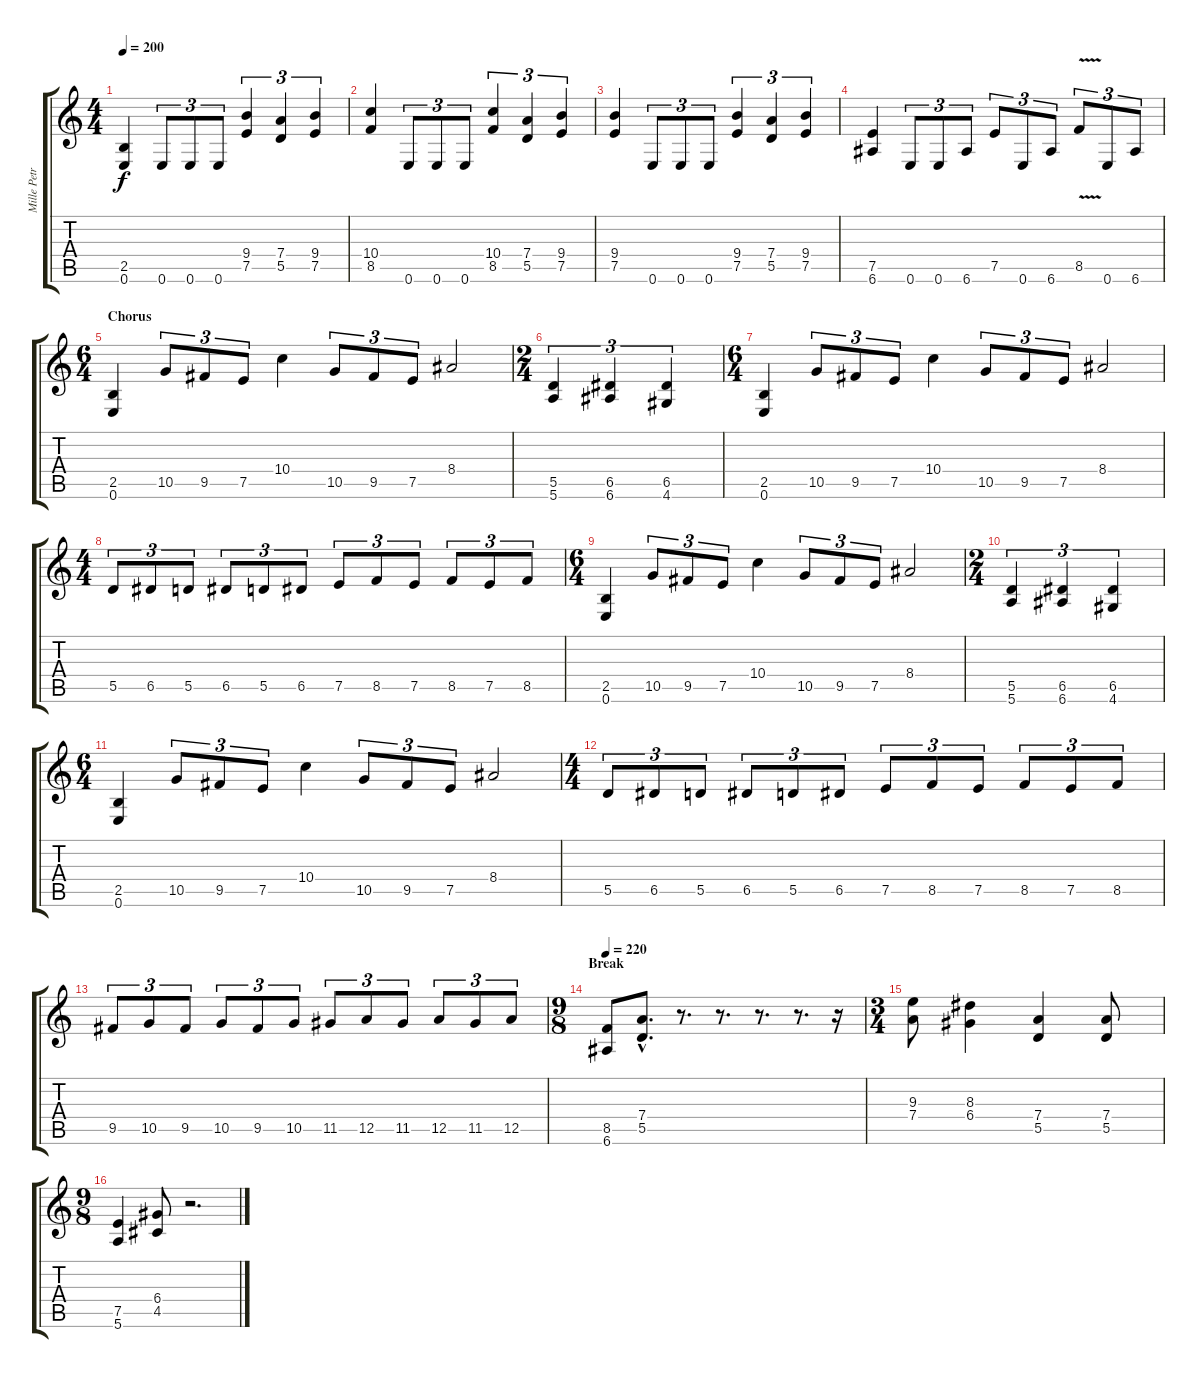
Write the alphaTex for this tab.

\track ("Mille Petrozza" "Mille Petr") {instrument distortionguitar}
\staff {score tabs}
\tuning (E4 B3 G3 D3 A2 E2) {hide}
\ts (4 4)
\tempo 200
\clef g2
\ks c
(2.5 0.6).4{dy f} 0.6.8{tu (3 2)} 0.6.8{tu (3 2)} 0.6.8{tu (3 2)} (9.4 7.5).4{tu (3 2)} (7.4 5.5).4{tu (3 2)} (9.4 7.5).4{tu (3 2)} |
(10.4 8.5).4 0.6.8{tu (3 2)} 0.6.8{tu (3 2)} 0.6.8{tu (3 2)} (10.4 8.5).4{tu (3 2)} (7.4 5.5).4{tu (3 2)} (9.4 7.5).4{tu (3 2)} |
(9.4 7.5).4 0.6.8{tu (3 2)} 0.6.8{tu (3 2)} 0.6.8{tu (3 2)} (9.4 7.5).4{tu (3 2)} (7.4 5.5).4{tu (3 2)} (9.4 7.5).4{tu (3 2)} |
(7.5 6.6).4 0.6.8{tu (3 2)} 0.6.8{tu (3 2)} 6.6.8{tu (3 2)} 7.5.8{tu (3 2)} 0.6.8{tu (3 2)} 6.6.8{tu (3 2)} 8.5{v}.8{tu (3 2)} 0.6.8{tu (3 2)} 6.6.8{tu (3 2)} |
\ts (6 4)
\section ("" "Chorus")
(2.5 0.6).4 10.5.8{tu (3 2)} 9.5.8{tu (3 2)} 7.5.8{tu (3 2)} 10.4.4 10.5.8{tu (3 2)} 9.5.8{tu (3 2)} 7.5.8{tu (3 2)} 8.4.2 |
\ts (2 4)
(5.5 5.6).4{tu (3 2)} (6.5 6.6).4{tu (3 2)} (6.5 4.6).4{tu (3 2)} |
\ts (6 4)
(2.5 0.6).4 10.5.8{tu (3 2)} 9.5.8{tu (3 2)} 7.5.8{tu (3 2)} 10.4.4 10.5.8{tu (3 2)} 9.5.8{tu (3 2)} 7.5.8{tu (3 2)} 8.4.2 |
\ts (4 4)
5.5.8{tu (3 2)} 6.5.8{tu (3 2)} 5.5.8{tu (3 2)} 6.5.8{tu (3 2)} 5.5.8{tu (3 2)} 6.5.8{tu (3 2)} 7.5.8{tu (3 2)} 8.5.8{tu (3 2)} 7.5.8{tu (3 2)} 8.5.8{tu (3 2)} 7.5.8{tu (3 2)} 8.5.8{tu (3 2)} |
\ts (6 4)
(2.5 0.6).4 10.5.8{tu (3 2)} 9.5.8{tu (3 2)} 7.5.8{tu (3 2)} 10.4.4 10.5.8{tu (3 2)} 9.5.8{tu (3 2)} 7.5.8{tu (3 2)} 8.4.2 |
\ts (2 4)
(5.5 5.6).4{tu (3 2)} (6.5 6.6).4{tu (3 2)} (6.5 4.6).4{tu (3 2)} |
\ts (6 4)
(2.5 0.6).4 10.5.8{tu (3 2)} 9.5.8{tu (3 2)} 7.5.8{tu (3 2)} 10.4.4 10.5.8{tu (3 2)} 9.5.8{tu (3 2)} 7.5.8{tu (3 2)} 8.4.2 |
\ts (4 4)
5.5.8{tu (3 2)} 6.5.8{tu (3 2)} 5.5.8{tu (3 2)} 6.5.8{tu (3 2)} 5.5.8{tu (3 2)} 6.5.8{tu (3 2)} 7.5.8{tu (3 2)} 8.5.8{tu (3 2)} 7.5.8{tu (3 2)} 8.5.8{tu (3 2)} 7.5.8{tu (3 2)} 8.5.8{tu (3 2)} |
9.5.8{tu (3 2)} 10.5.8{tu (3 2)} 9.5.8{tu (3 2)} 10.5.8{tu (3 2)} 9.5.8{tu (3 2)} 10.5.8{tu (3 2)} 11.5.8{tu (3 2)} 12.5.8{tu (3 2)} 11.5.8{tu (3 2)} 12.5.8{tu (3 2)} 11.5.8{tu (3 2)} 12.5.8{tu (3 2)} |
\ts (9 8)
\section ("" "Break")
\tempo 220
(8.5 6.6).8 (7.4{hac} 5.5{hac}).8{d} r.8{d} r.8{d} r.8{d} r.8{d} r.16 |
\ts (3 4)
(9.3 7.4).8 (8.3 6.4).4 (7.4 5.5).4 (7.4 5.5).8 |
\ts (9 8)
(7.5 5.6).4 (6.4 4.5).8 r.2{d}
